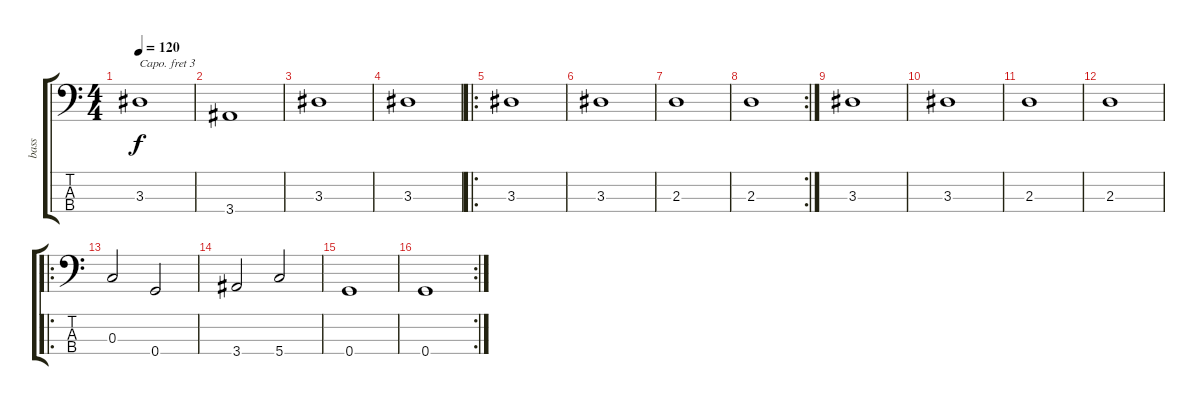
\track ("bass" "bass") {instrument slapbass2}
\staff {score tabs}
\capo 3
\tuning (G2 D2 A1 E1) {hide}
\ts (4 4)
\tempo 120
\clef f4
\ks c
3.3.1{dy f instrument slapbass2} |
3.4.1 |
3.3.1 |
\section ("" "")
3.3.1 |
\ro
3.3.1 |
3.3.1 |
2.3.1 |
\rc 2
2.3.1 |
3.3.1 |
3.3.1 |
2.3.1 |
2.3.1 |
\ro
0.3.2{instrument acousticguitarsteel} 0.4.2 |
3.4.2 5.4.2 |
0.4.1 |
\rc 2
0.4.1
